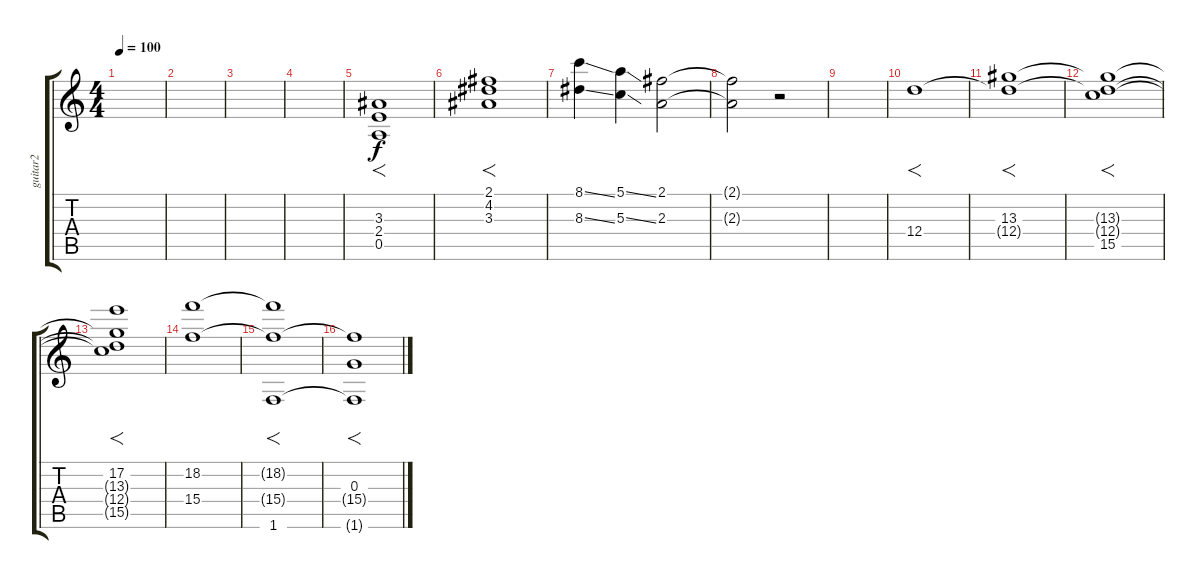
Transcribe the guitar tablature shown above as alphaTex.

\track ("guitar2" "guitar2") {instrument distortionguitar}
\staff {score tabs}
\tuning (E4 B3 G3 D3 A2 E2) {hide}
\ts (4 4)
\tempo 100
\clef g2
\ks c
|
|
|
|
(3.3 2.4 0.5).1{f} |
(2.1 4.2 3.3).1{f} |
(8.1{ss} 8.3{ss}).4 (5.1{ss} 5.3{ss}).4 (2.1 2.3).2 |
(2.1{t} 2.3{t}).2 r.2 |
|
12.4.1{f} |
(13.3 12.4{t}).1{f} |
(13.3{t} 12.4{t} 15.5).1{f} |
(17.2 13.3{t} 12.4{t} 15.5{t}).1{f} |
(18.2 15.4).1 |
(18.2{t} 15.4{t} 1.6).1{f} |
(0.3 15.4{t} 1.6{t}).1{f}
